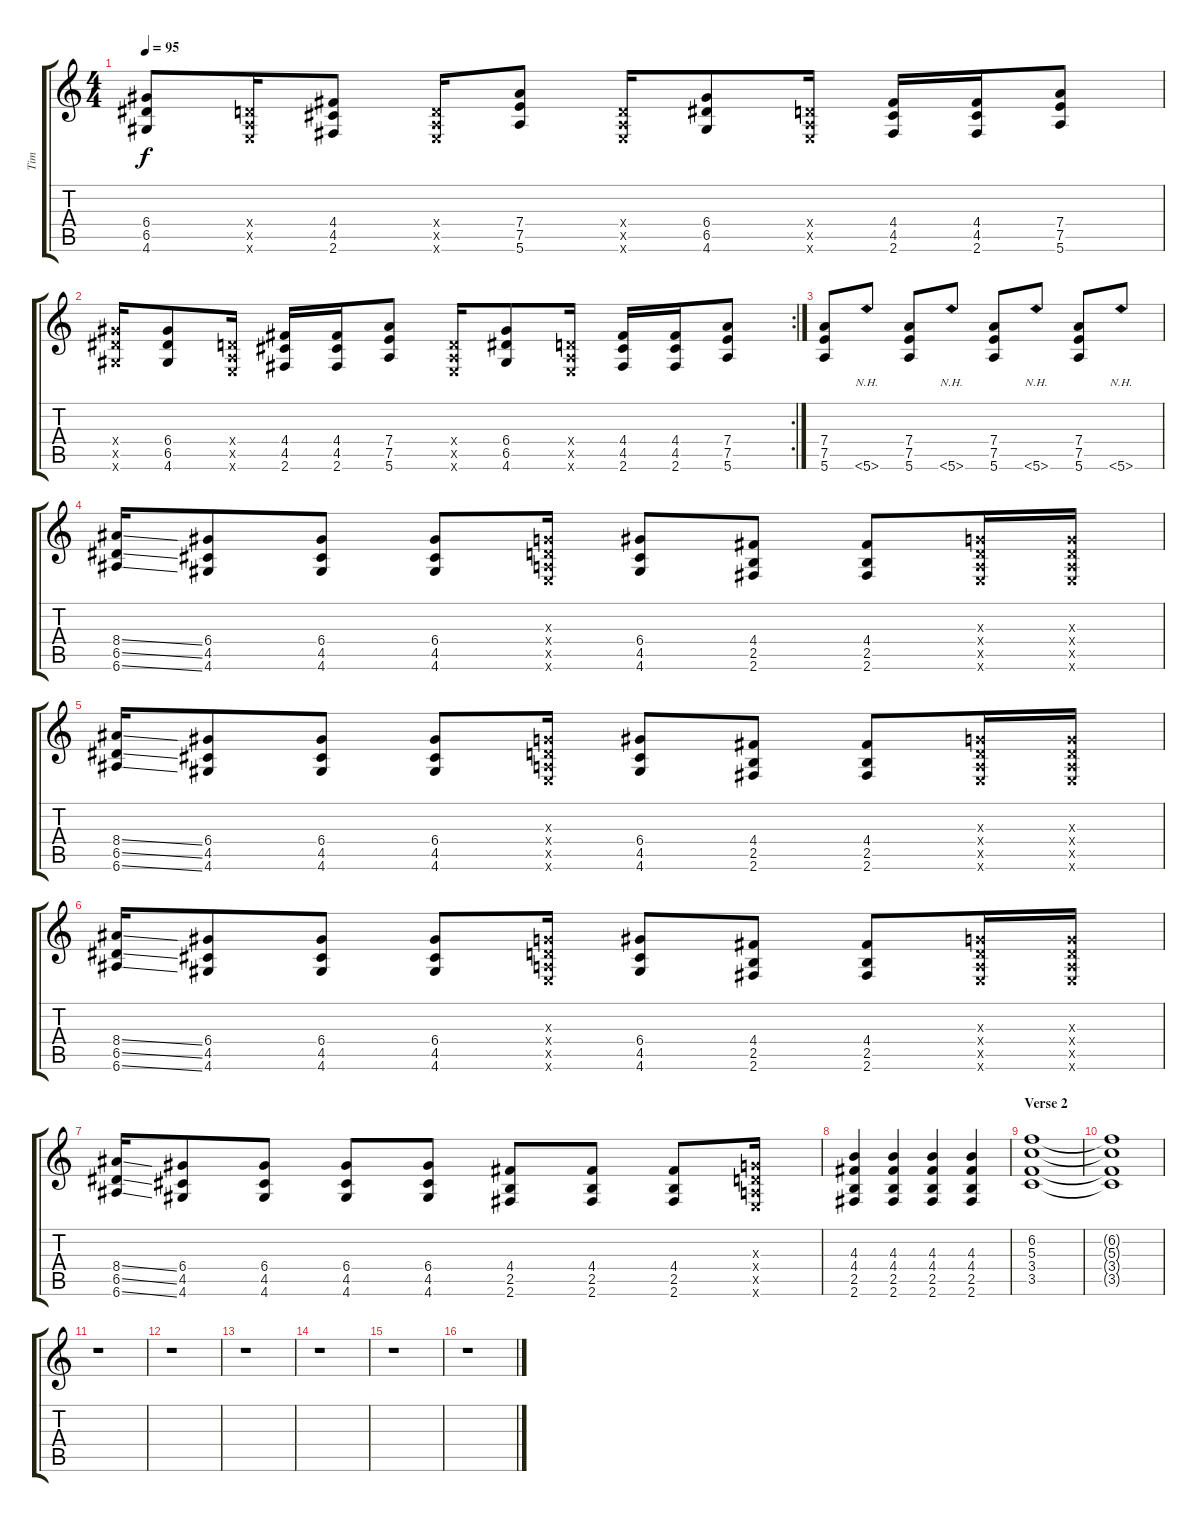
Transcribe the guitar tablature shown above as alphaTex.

\track ("Tim" "Tim") {instrument distortionguitar}
\staff {score tabs}
\tuning (E4 B3 G3 D3 A2 E2) {hide}
\ts (4 4)
\tempo 95
\clef g2
\ks c
(6.4 6.5 4.6).8{dy f} (0.4{x} 0.5{x} 0.6{x}).16 (4.4 4.5 2.6).8 (0.4{x} 0.5{x} 0.6{x}).16 (7.4 7.5 5.6).8 (0.4{x} 0.5{x} 0.6{x}).16 (6.4 6.5 4.6).8 (0.4{x} 0.5{x} 0.6{x}).16 (4.4 4.5 2.6).16 (4.4 4.5 2.6).16 (7.4 7.5 5.6).8 |
\rc 2
(6.4{x} 6.5{x} 4.6{x}).16 (6.4 6.5 4.6).8 (0.4{x} 0.5{x} 0.6{x}).16 (4.4 4.5 2.6).16 (4.4 4.5 2.6).16 (7.4 7.5 5.6).8 (0.4{x} 0.5{x} 0.6{x}).16 (6.4 6.5 4.6).8 (0.4{x} 0.5{x} 0.6{x}).16 (4.4 4.5 2.6).16 (4.4 4.5 2.6).16 (7.4 7.5 5.6).8 |
(7.4 7.5 5.6).8 5.6{nh}.8 (7.4 7.5 5.6).8 5.6{nh}.8 (7.4 7.5 5.6).8 5.6{nh}.8 (7.4 7.5 5.6).8 5.6{nh}.8 |
(8.4{ss} 6.5{ss} 6.6{ss}).16 (6.4 4.5 4.6).8 (6.4 4.5 4.6).8 (6.4 4.5 4.6).8 (0.3{x} 0.4{x} 0.5{x} 0.6{x}).16 (6.4 4.5 4.6).8 (4.4 2.5 2.6).8 (4.4 2.5 2.6).8 (0.3{x} 0.4{x} 0.5{x} 0.6{x}).16 (0.3{x} 0.4{x} 0.5{x} 0.6{x}).16 |
(8.4{ss} 6.5{ss} 6.6{ss}).16 (6.4 4.5 4.6).8 (6.4 4.5 4.6).8 (6.4 4.5 4.6).8 (0.3{x} 0.4{x} 0.5{x} 0.6{x}).16 (6.4 4.5 4.6).8 (4.4 2.5 2.6).8 (4.4 2.5 2.6).8 (0.3{x} 0.4{x} 0.5{x} 0.6{x}).16 (0.3{x} 0.4{x} 0.5{x} 0.6{x}).16 |
(8.4{ss} 6.5{ss} 6.6{ss}).16 (6.4 4.5 4.6).8 (6.4 4.5 4.6).8 (6.4 4.5 4.6).8 (0.3{x} 0.4{x} 0.5{x} 0.6{x}).16 (6.4 4.5 4.6).8 (4.4 2.5 2.6).8 (4.4 2.5 2.6).8 (0.3{x} 0.4{x} 0.5{x} 0.6{x}).16 (0.3{x} 0.4{x} 0.5{x} 0.6{x}).16 |
(8.4{ss} 6.5{ss} 6.6{ss}).16 (6.4 4.5 4.6).8 (6.4 4.5 4.6).8 (6.4 4.5 4.6).8 (6.4 4.5 4.6).8 (4.4 2.5 2.6).8 (4.4 2.5 2.6).8 (4.4 2.5 2.6).8 (0.3{x} 0.4{x} 0.5{x} 0.6{x}).16 |
(4.3 4.4 2.5 2.6).4 (4.3 4.4 2.5 2.6).4 (4.3 4.4 2.5 2.6).4 (4.3 4.4 2.5 2.6).4 |
\section ("" "Verse 2")
(6.2 5.3 3.4 3.5).1{volume 7} |
(6.2{t} 5.3{t} 3.4{t} 3.5{t}).1 |
r.1 |
r.1 |
r.1 |
r.1 |
r.1 |
r.1
